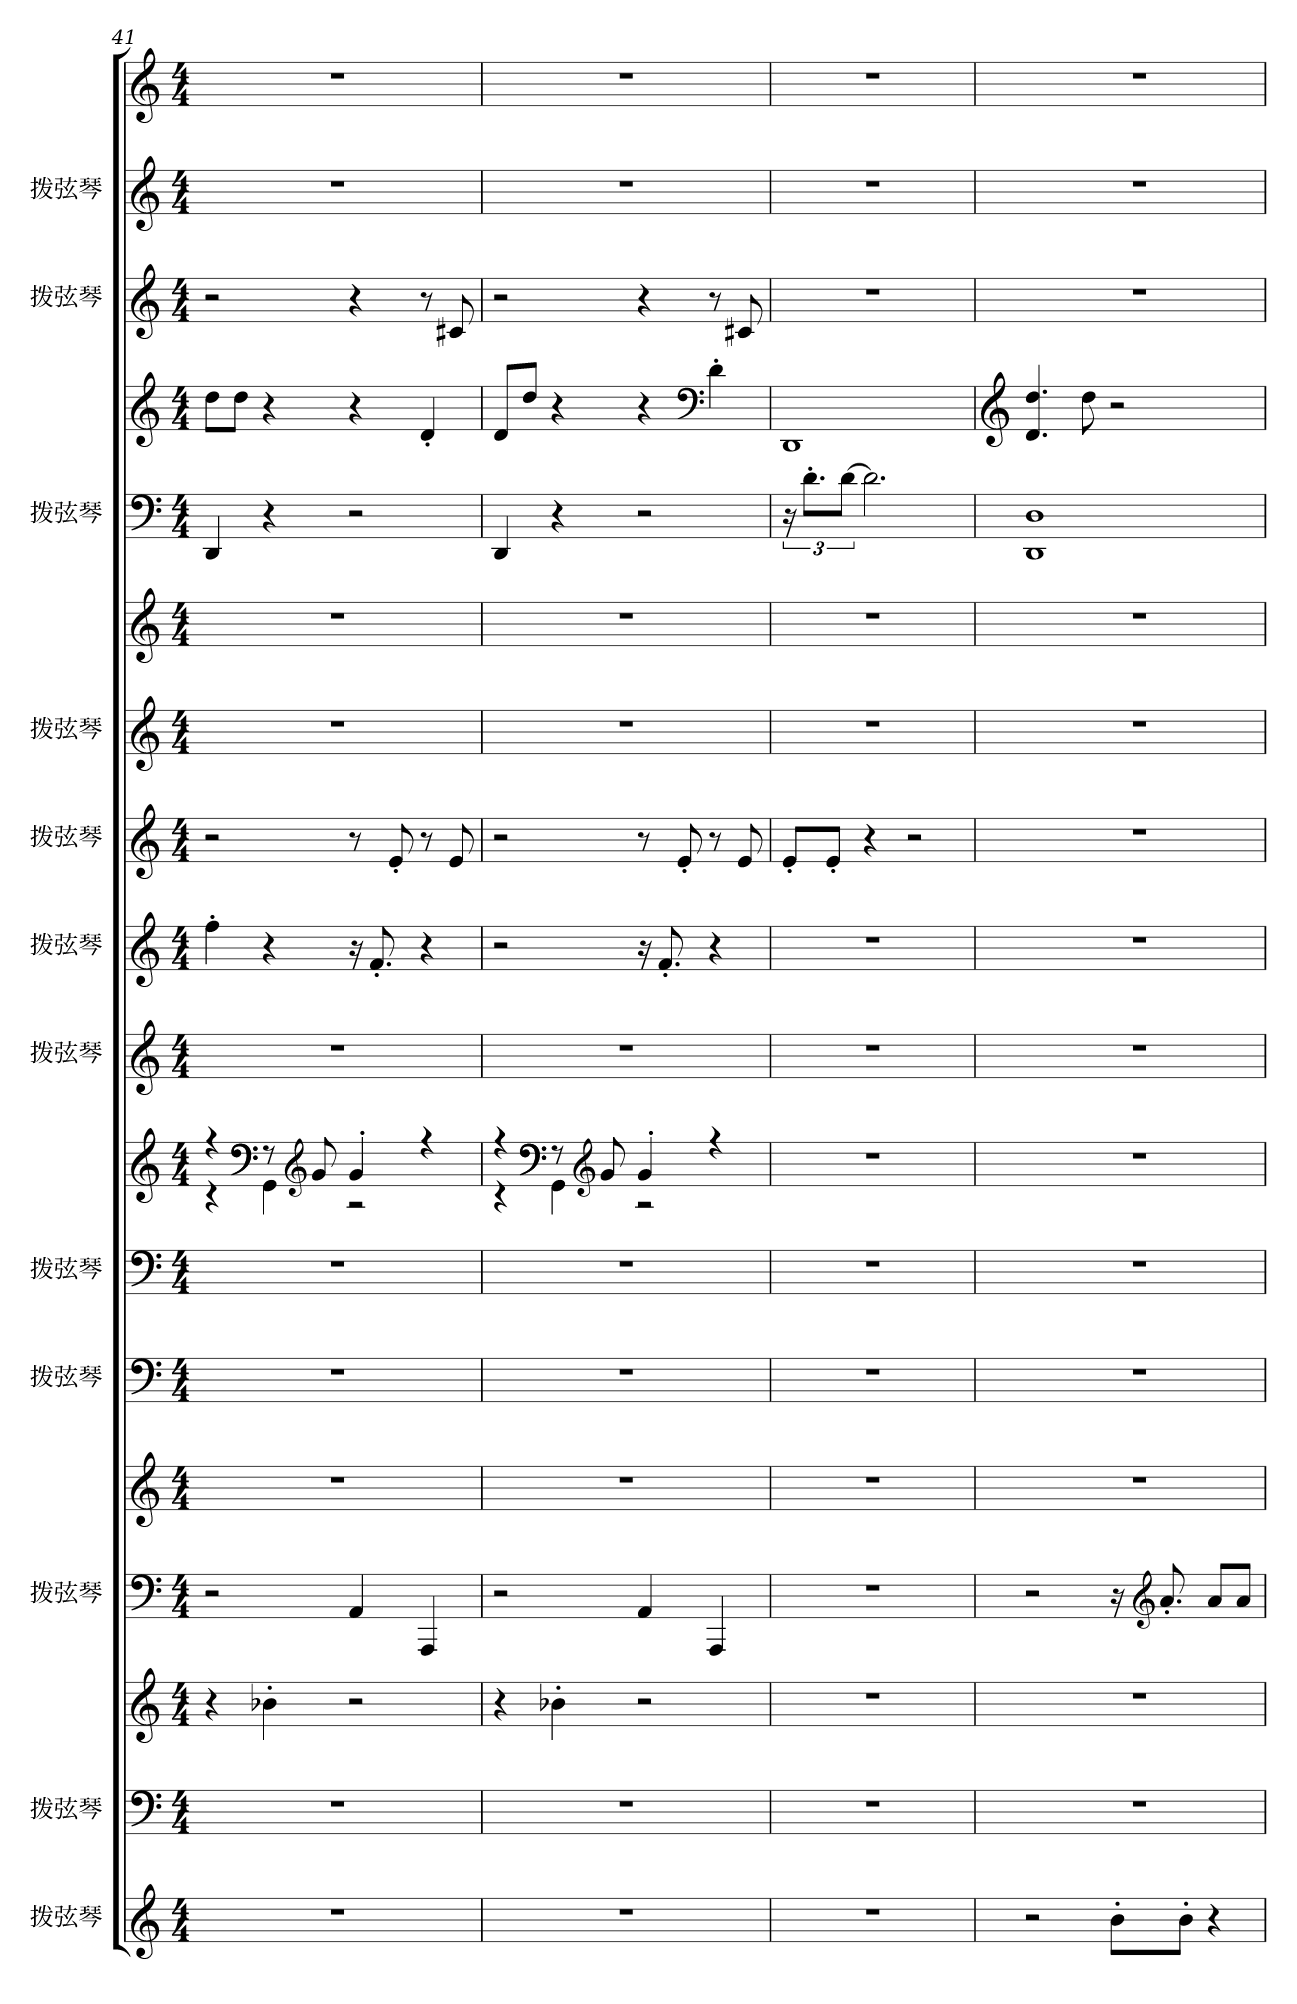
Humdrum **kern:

**kern	**kern	**kern	**kern	**kern	**kern	**kern	**kern	**kern	**kern	**kern	**kern	**kern	**kern	**kern	**kern	**kern	**kern
*part12	*part11	*part11	*part10	*part10	*part9	*part8	*part8	*part7	*part6	*part5	*part4	*part4	*part3	*part3	*part2	*part1	*part1
*staff18	*staff17	*staff16	*staff15	*staff14	*staff13	*staff12	*staff11	*staff10	*staff9	*staff8	*staff7	*staff6	*staff5	*staff4	*staff3	*staff2	*staff1
*I"拨弦琴	*I"拨弦琴	*	*I"拨弦琴	*	*I"拨弦琴	*I"拨弦琴	*	*I"拨弦琴	*I"拨弦琴	*I"拨弦琴	*I"拨弦琴	*	*I"拨弦琴	*	*I"拨弦琴	*I"拨弦琴	*
!!LO:PB:g=z
*clefG2	*clefF4	*clefG2	*clefF4	*clefG2	*clefF4	*clefF4	*clefG2	*clefG2	*clefG2	*clefG2	*clefG2	*clefG2	*clefF4	*clefG2	*clefG2	*clefG2	*clefG2
*k[]	*k[]	*k[]	*k[]	*k[]	*k[]	*k[]	*k[]	*k[]	*k[]	*k[]	*k[]	*k[]	*k[]	*k[]	*k[]	*k[]	*k[]
*M4/4	*M4/4	*M4/4	*M4/4	*M4/4	*M4/4	*M4/4	*M4/4	*M4/4	*M4/4	*M4/4	*M4/4	*M4/4	*M4/4	*M4/4	*M4/4	*M4/4	*M4/4
=41	=41	=41	=41	=41	=41	=41	=41	=41	=41	=41	=41	=41	=41	=41	=41	=41	=41
*	*	*	*	*	*	*	*^	*	*	*	*	*	*	*	*	*	*
1r	1r	4r	2r	1r	1r	1r	4r	4r	1r	4ff'\	2r	1r	1r	4DD/	8dd\L	2r	1r	1r
.	.	.	.	.	.	.	.	.	.	.	.	.	.	.	8dd\J	.	.	.
*	*	*	*	*	*	*	*clefF4	*	*	*	*	*	*	*	*	*	*	*
.	.	4b-X'\	.	.	.	.	8r	4GG\	.	4r	.	.	.	4r	4r	.	.	.
*	*	*	*	*	*	*	*clefG2	*	*	*	*	*	*	*	*	*	*	*
.	.	.	.	.	.	.	8g/	.	.	.	.	.	.	.	.	.	.	.
.	.	2r	4AA/	.	.	.	4g'/	2r	.	16r	8r	.	.	2r	4r	4r	.	.
.	.	.	.	.	.	.	.	.	.	8.f'/	.	.	.	.	.	.	.	.
.	.	.	.	.	.	.	.	.	.	.	8e'/	.	.	.	.	.	.	.
.	.	.	4AAA/	.	.	.	4r	.	.	4r	8r	.	.	.	4d'/	8r	.	.
.	.	.	.	.	.	.	.	.	.	.	8e/	.	.	.	.	8c#X/	.	.
=42	=42	=42	=42	=42	=42	=42	=42	=42	=42	=42	=42	=42	=42	=42	=42	=42	=42	=42
1r	1r	4r	2r	1r	1r	1r	4r	4r	1r	2r	2r	1r	1r	4DD/	8d/L	2r	1r	1r
.	.	.	.	.	.	.	.	.	.	.	.	.	.	.	8dd/J	.	.	.
*	*	*	*	*	*	*	*clefF4	*	*	*	*	*	*	*	*	*	*	*
.	.	4b-X'\	.	.	.	.	8r	4GG\	.	.	.	.	.	4r	4r	.	.	.
*	*	*	*	*	*	*	*clefG2	*	*	*	*	*	*	*	*	*	*	*
.	.	.	.	.	.	.	8g/	.	.	.	.	.	.	.	.	.	.	.
.	.	2r	4AA/	.	.	.	4g'/	2r	.	16r	8r	.	.	2r	4r	4r	.	.
.	.	.	.	.	.	.	.	.	.	8.f'/	.	.	.	.	.	.	.	.
.	.	.	.	.	.	.	.	.	.	.	8e'/	.	.	.	.	.	.	.
*	*	*	*	*	*	*	*	*	*	*	*	*	*	*	*clefF4	*	*	*
.	.	.	4AAA/	.	.	.	4r	.	.	4r	8r	.	.	.	4d'\	8r	.	.
.	.	.	.	.	.	.	.	.	.	.	8e/	.	.	.	.	8c#X/	.	.
*	*	*	*	*	*	*	*v	*v	*	*	*	*	*	*	*	*	*	*
=43	=43	=43	=43	=43	=43	=43	=43	=43	=43	=43	=43	=43	=43	=43	=43	=43	=43
1r	1r	1r	1r	1r	1r	1r	1r	1r	1r	8e'/L	1r	1r	24r	1DD	1r	1r	1r
.	.	.	.	.	.	.	.	.	.	.	.	.	12.d'\L	.	.	.	.
.	.	.	.	.	.	.	.	.	.	8e'/J	.	.	.	.	.	.	.
.	.	.	.	.	.	.	.	.	.	.	.	.	[12d\J	.	.	.	.
.	.	.	.	.	.	.	.	.	.	4r	.	.	2.d\]	.	.	.	.
.	.	.	.	.	.	.	.	.	.	2r	.	.	.	.	.	.	.
!!LO:PB:g=z
=44	=44	=44	=44	=44	=44	=44	=44	=44	=44	=44	=44	=44	=44	=44	=44	=44	=44
*	*	*	*	*	*	*	*	*	*	*	*	*	*	*clefG2	*	*	*
2r	1r	1r	2r	1r	1r	1r	1r	1r	1r	1r	1r	1r	1DD 1D	4.d/ 4.dd/	1r	1r	1r
.	.	.	.	.	.	.	.	.	.	.	.	.	.	8dd\	.	.	.
8b'\L	.	.	16r	.	.	.	.	.	.	.	.	.	.	2r	.	.	.
*	*	*	*clefG2	*	*	*	*	*	*	*	*	*	*	*	*	*	*
.	.	.	8.a'/	.	.	.	.	.	.	.	.	.	.	.	.	.	.
8b'\J	.	.	.	.	.	.	.	.	.	.	.	.	.	.	.	.	.
4r	.	.	8a/L	.	.	.	.	.	.	.	.	.	.	.	.	.	.
.	.	.	8a/J	.	.	.	.	.	.	.	.	.	.	.	.	.	.
=	=	=	=	=	=	=	=	=	=	=	=	=	=	=	=	=	=
*-	*-	*-	*-	*-	*-	*-	*-	*-	*-	*-	*-	*-	*-	*-	*-	*-	*-
